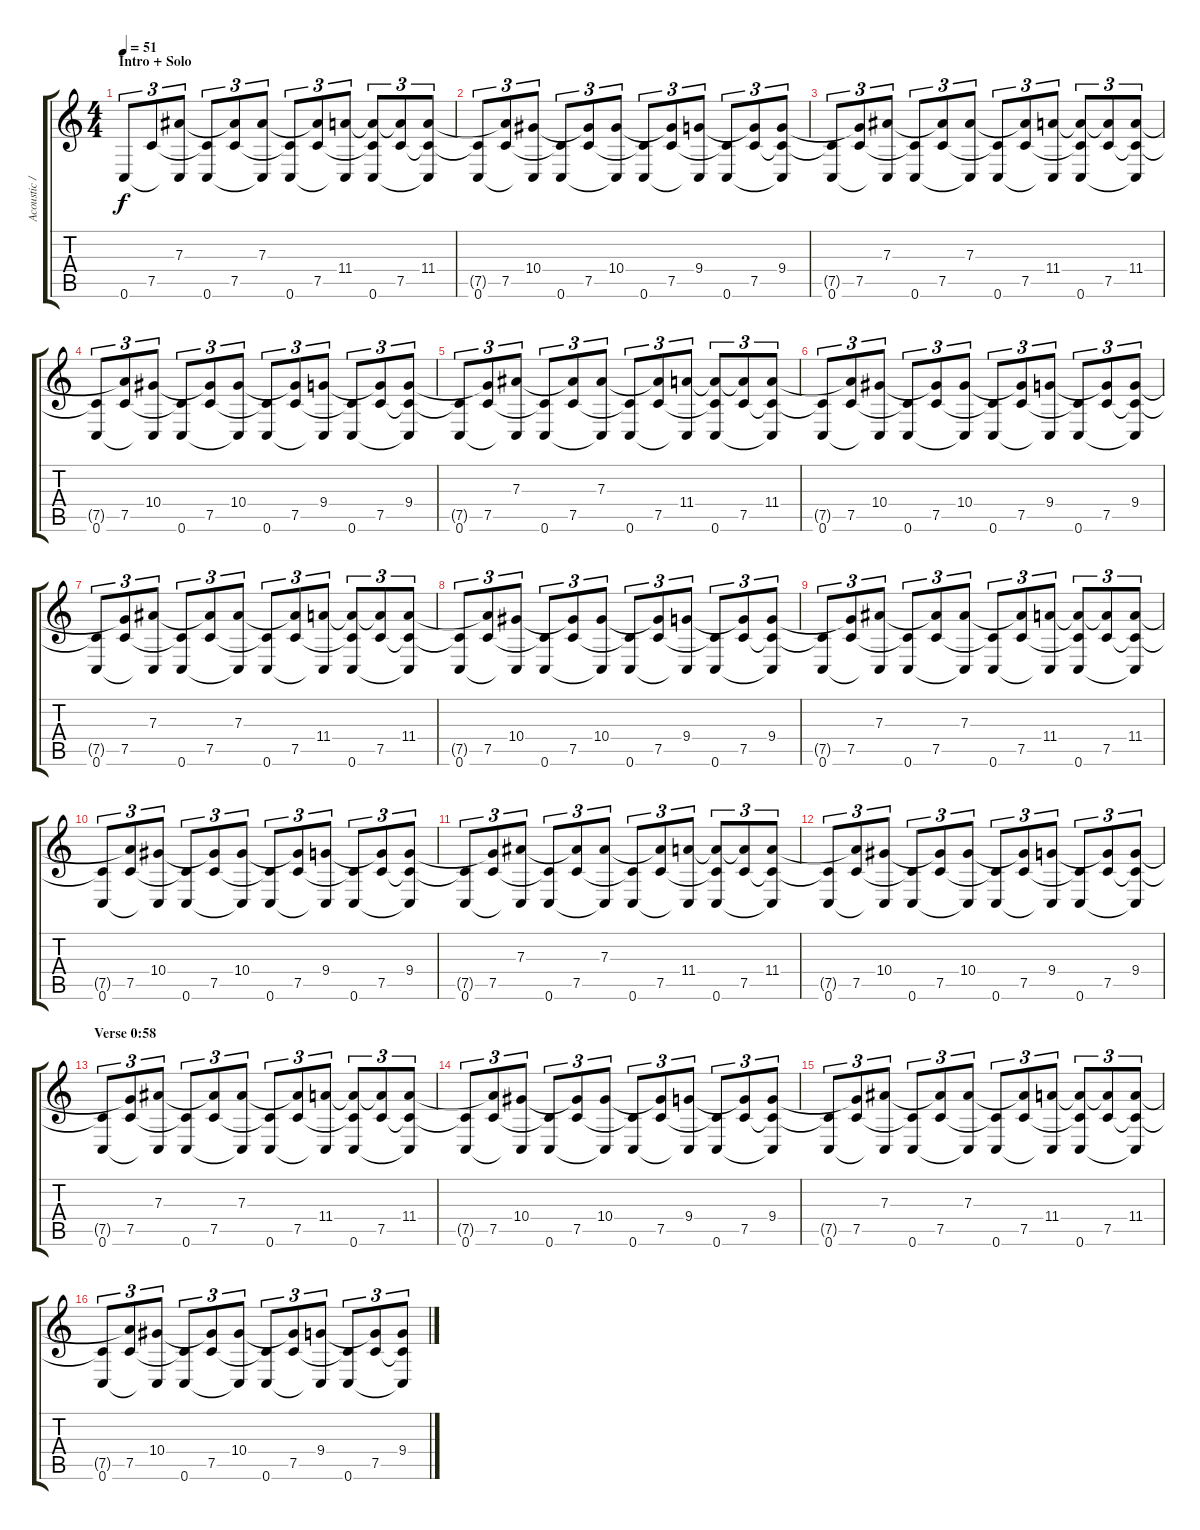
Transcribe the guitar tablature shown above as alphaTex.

\track ("Acoustic / Rhythm Guitar tuned to C" "Acoustic /") {instrument acousticguitarnylon}
\staff {score tabs}
\tuning (C4 G3 Eb3 Bb2 F2 C2) {hide}
\ts (4 4)
\section ("" "Intro + Solo")
\tempo 51
\clef g2
\ks c
0.6.8{tu (3 2) dy f instrument acousticguitarnylon} 7.5.8{tu (3 2)} (7.3 0.6{t}).8{tu (3 2)} (7.5{t} 0.6).8{tu (3 2)} (7.3{t} 7.5).8{tu (3 2)} (7.3 0.6{t}).8{tu (3 2)} (7.5{t} 0.6).8{tu (3 2)} (7.3{t} 7.5).8{tu (3 2)} (11.4 0.6{t}).8{tu (3 2)} (11.4{t} 7.5{t} 0.6).8{tu (3 2)} (11.4{t} 7.5).8{tu (3 2)} (11.4 7.5{t} 0.6{t}).8{tu (3 2)} |
(7.5{t} 0.6).8{tu (3 2)} (11.4{t} 7.5).8{tu (3 2)} (10.4 0.6{t}).8{tu (3 2)} (7.5{t} 0.6).8{tu (3 2)} (10.4{t} 7.5).8{tu (3 2)} (10.4 0.6{t}).8{tu (3 2)} (7.5{t} 0.6).8{tu (3 2)} (10.4{t} 7.5).8{tu (3 2)} (9.4 0.6{t}).8{tu (3 2)} (7.5{t} 0.6).8{tu (3 2)} (9.4{t} 7.5).8{tu (3 2)} (9.4 7.5{t} 0.6{t}).8{tu (3 2)} |
(7.5{t} 0.6).8{tu (3 2)} (9.4{t} 7.5).8{tu (3 2)} (7.3 0.6{t}).8{tu (3 2)} (7.5{t} 0.6).8{tu (3 2)} (7.3{t} 7.5).8{tu (3 2)} (7.3 0.6{t}).8{tu (3 2)} (7.5{t} 0.6).8{tu (3 2)} (7.3{t} 7.5).8{tu (3 2)} (11.4 0.6{t}).8{tu (3 2)} (11.4{t} 7.5{t} 0.6).8{tu (3 2)} (11.4{t} 7.5).8{tu (3 2)} (11.4 7.5{t} 0.6{t}).8{tu (3 2)} |
(7.5{t} 0.6).8{tu (3 2)} (11.4{t} 7.5).8{tu (3 2)} (10.4 0.6{t}).8{tu (3 2)} (7.5{t} 0.6).8{tu (3 2)} (10.4{t} 7.5).8{tu (3 2)} (10.4 0.6{t}).8{tu (3 2)} (7.5{t} 0.6).8{tu (3 2)} (10.4{t} 7.5).8{tu (3 2)} (9.4 0.6{t}).8{tu (3 2)} (7.5{t} 0.6).8{tu (3 2)} (9.4{t} 7.5).8{tu (3 2)} (9.4 7.5{t} 0.6{t}).8{tu (3 2)} |
(7.5{t} 0.6).8{tu (3 2)} (9.4{t} 7.5).8{tu (3 2)} (7.3 0.6{t}).8{tu (3 2)} (7.5{t} 0.6).8{tu (3 2)} (7.3{t} 7.5).8{tu (3 2)} (7.3 0.6{t}).8{tu (3 2)} (7.5{t} 0.6).8{tu (3 2)} (7.3{t} 7.5).8{tu (3 2)} (11.4 0.6{t}).8{tu (3 2)} (11.4{t} 7.5{t} 0.6).8{tu (3 2)} (11.4{t} 7.5).8{tu (3 2)} (11.4 7.5{t} 0.6{t}).8{tu (3 2)} |
(7.5{t} 0.6).8{tu (3 2)} (11.4{t} 7.5).8{tu (3 2)} (10.4 0.6{t}).8{tu (3 2)} (7.5{t} 0.6).8{tu (3 2)} (10.4{t} 7.5).8{tu (3 2)} (10.4 0.6{t}).8{tu (3 2)} (7.5{t} 0.6).8{tu (3 2)} (10.4{t} 7.5).8{tu (3 2)} (9.4 0.6{t}).8{tu (3 2)} (7.5{t} 0.6).8{tu (3 2)} (9.4{t} 7.5).8{tu (3 2)} (9.4 7.5{t} 0.6{t}).8{tu (3 2)} |
(7.5{t} 0.6).8{tu (3 2)} (9.4{t} 7.5).8{tu (3 2)} (7.3 0.6{t}).8{tu (3 2)} (7.5{t} 0.6).8{tu (3 2)} (7.3{t} 7.5).8{tu (3 2)} (7.3 0.6{t}).8{tu (3 2)} (7.5{t} 0.6).8{tu (3 2)} (7.3{t} 7.5).8{tu (3 2)} (11.4 0.6{t}).8{tu (3 2)} (11.4{t} 7.5{t} 0.6).8{tu (3 2)} (11.4{t} 7.5).8{tu (3 2)} (11.4 7.5{t} 0.6{t}).8{tu (3 2)} |
(7.5{t} 0.6).8{tu (3 2)} (11.4{t} 7.5).8{tu (3 2)} (10.4 0.6{t}).8{tu (3 2)} (7.5{t} 0.6).8{tu (3 2)} (10.4{t} 7.5).8{tu (3 2)} (10.4 0.6{t}).8{tu (3 2)} (7.5{t} 0.6).8{tu (3 2)} (10.4{t} 7.5).8{tu (3 2)} (9.4 0.6{t}).8{tu (3 2)} (7.5{t} 0.6).8{tu (3 2)} (9.4{t} 7.5).8{tu (3 2)} (9.4 7.5{t} 0.6{t}).8{tu (3 2)} |
(7.5{t} 0.6).8{tu (3 2)} (9.4{t} 7.5).8{tu (3 2)} (7.3 0.6{t}).8{tu (3 2)} (7.5{t} 0.6).8{tu (3 2)} (7.3{t} 7.5).8{tu (3 2)} (7.3 0.6{t}).8{tu (3 2)} (7.5{t} 0.6).8{tu (3 2)} (7.3{t} 7.5).8{tu (3 2)} (11.4 0.6{t}).8{tu (3 2)} (11.4{t} 7.5{t} 0.6).8{tu (3 2)} (11.4{t} 7.5).8{tu (3 2)} (11.4 7.5{t} 0.6{t}).8{tu (3 2)} |
(7.5{t} 0.6).8{tu (3 2)} (11.4{t} 7.5).8{tu (3 2)} (10.4 0.6{t}).8{tu (3 2)} (7.5{t} 0.6).8{tu (3 2)} (10.4{t} 7.5).8{tu (3 2)} (10.4 0.6{t}).8{tu (3 2)} (7.5{t} 0.6).8{tu (3 2)} (10.4{t} 7.5).8{tu (3 2)} (9.4 0.6{t}).8{tu (3 2)} (7.5{t} 0.6).8{tu (3 2)} (9.4{t} 7.5).8{tu (3 2)} (9.4 7.5{t} 0.6{t}).8{tu (3 2)} |
(7.5{t} 0.6).8{tu (3 2)} (9.4{t} 7.5).8{tu (3 2)} (7.3 0.6{t}).8{tu (3 2)} (7.5{t} 0.6).8{tu (3 2)} (7.3{t} 7.5).8{tu (3 2)} (7.3 0.6{t}).8{tu (3 2)} (7.5{t} 0.6).8{tu (3 2)} (7.3{t} 7.5).8{tu (3 2)} (11.4 0.6{t}).8{tu (3 2)} (11.4{t} 7.5{t} 0.6).8{tu (3 2)} (11.4{t} 7.5).8{tu (3 2)} (11.4 7.5{t} 0.6{t}).8{tu (3 2)} |
(7.5{t} 0.6).8{tu (3 2)} (11.4{t} 7.5).8{tu (3 2)} (10.4 0.6{t}).8{tu (3 2)} (7.5{t} 0.6).8{tu (3 2)} (10.4{t} 7.5).8{tu (3 2)} (10.4 0.6{t}).8{tu (3 2)} (7.5{t} 0.6).8{tu (3 2)} (10.4{t} 7.5).8{tu (3 2)} (9.4 0.6{t}).8{tu (3 2)} (7.5{t} 0.6).8{tu (3 2)} (9.4{t} 7.5).8{tu (3 2)} (9.4 7.5{t} 0.6{t}).8{tu (3 2)} |
\section ("" "Verse 0:58")
(7.5{t} 0.6).8{tu (3 2)} (9.4{t} 7.5).8{tu (3 2)} (7.3 0.6{t}).8{tu (3 2)} (7.5{t} 0.6).8{tu (3 2)} (7.3{t} 7.5).8{tu (3 2)} (7.3 0.6{t}).8{tu (3 2)} (7.5{t} 0.6).8{tu (3 2)} (7.3{t} 7.5).8{tu (3 2)} (11.4 0.6{t}).8{tu (3 2)} (11.4{t} 7.5{t} 0.6).8{tu (3 2)} (11.4{t} 7.5).8{tu (3 2)} (11.4 7.5{t} 0.6{t}).8{tu (3 2)} |
(7.5{t} 0.6).8{tu (3 2)} (11.4{t} 7.5).8{tu (3 2)} (10.4 0.6{t}).8{tu (3 2)} (7.5{t} 0.6).8{tu (3 2)} (10.4{t} 7.5).8{tu (3 2)} (10.4 0.6{t}).8{tu (3 2)} (7.5{t} 0.6).8{tu (3 2)} (10.4{t} 7.5).8{tu (3 2)} (9.4 0.6{t}).8{tu (3 2)} (7.5{t} 0.6).8{tu (3 2)} (9.4{t} 7.5).8{tu (3 2)} (9.4 7.5{t} 0.6{t}).8{tu (3 2)} |
(7.5{t} 0.6).8{tu (3 2)} (9.4{t} 7.5).8{tu (3 2)} (7.3 0.6{t}).8{tu (3 2)} (7.5{t} 0.6).8{tu (3 2)} (7.3{t} 7.5).8{tu (3 2)} (7.3 0.6{t}).8{tu (3 2)} (7.5{t} 0.6).8{tu (3 2)} (7.3{t} 7.5).8{tu (3 2)} (11.4 0.6{t}).8{tu (3 2)} (11.4{t} 7.5{t} 0.6).8{tu (3 2)} (11.4{t} 7.5).8{tu (3 2)} (11.4 7.5{t} 0.6{t}).8{tu (3 2)} |
(7.5{t} 0.6).8{tu (3 2)} (11.4{t} 7.5).8{tu (3 2)} (10.4 0.6{t}).8{tu (3 2)} (7.5{t} 0.6).8{tu (3 2)} (10.4{t} 7.5).8{tu (3 2)} (10.4 0.6{t}).8{tu (3 2)} (7.5{t} 0.6).8{tu (3 2)} (10.4{t} 7.5).8{tu (3 2)} (9.4 0.6{t}).8{tu (3 2)} (7.5{t} 0.6).8{tu (3 2)} (9.4{t} 7.5).8{tu (3 2)} (9.4 7.5{t} 0.6{t}).8{tu (3 2)}
